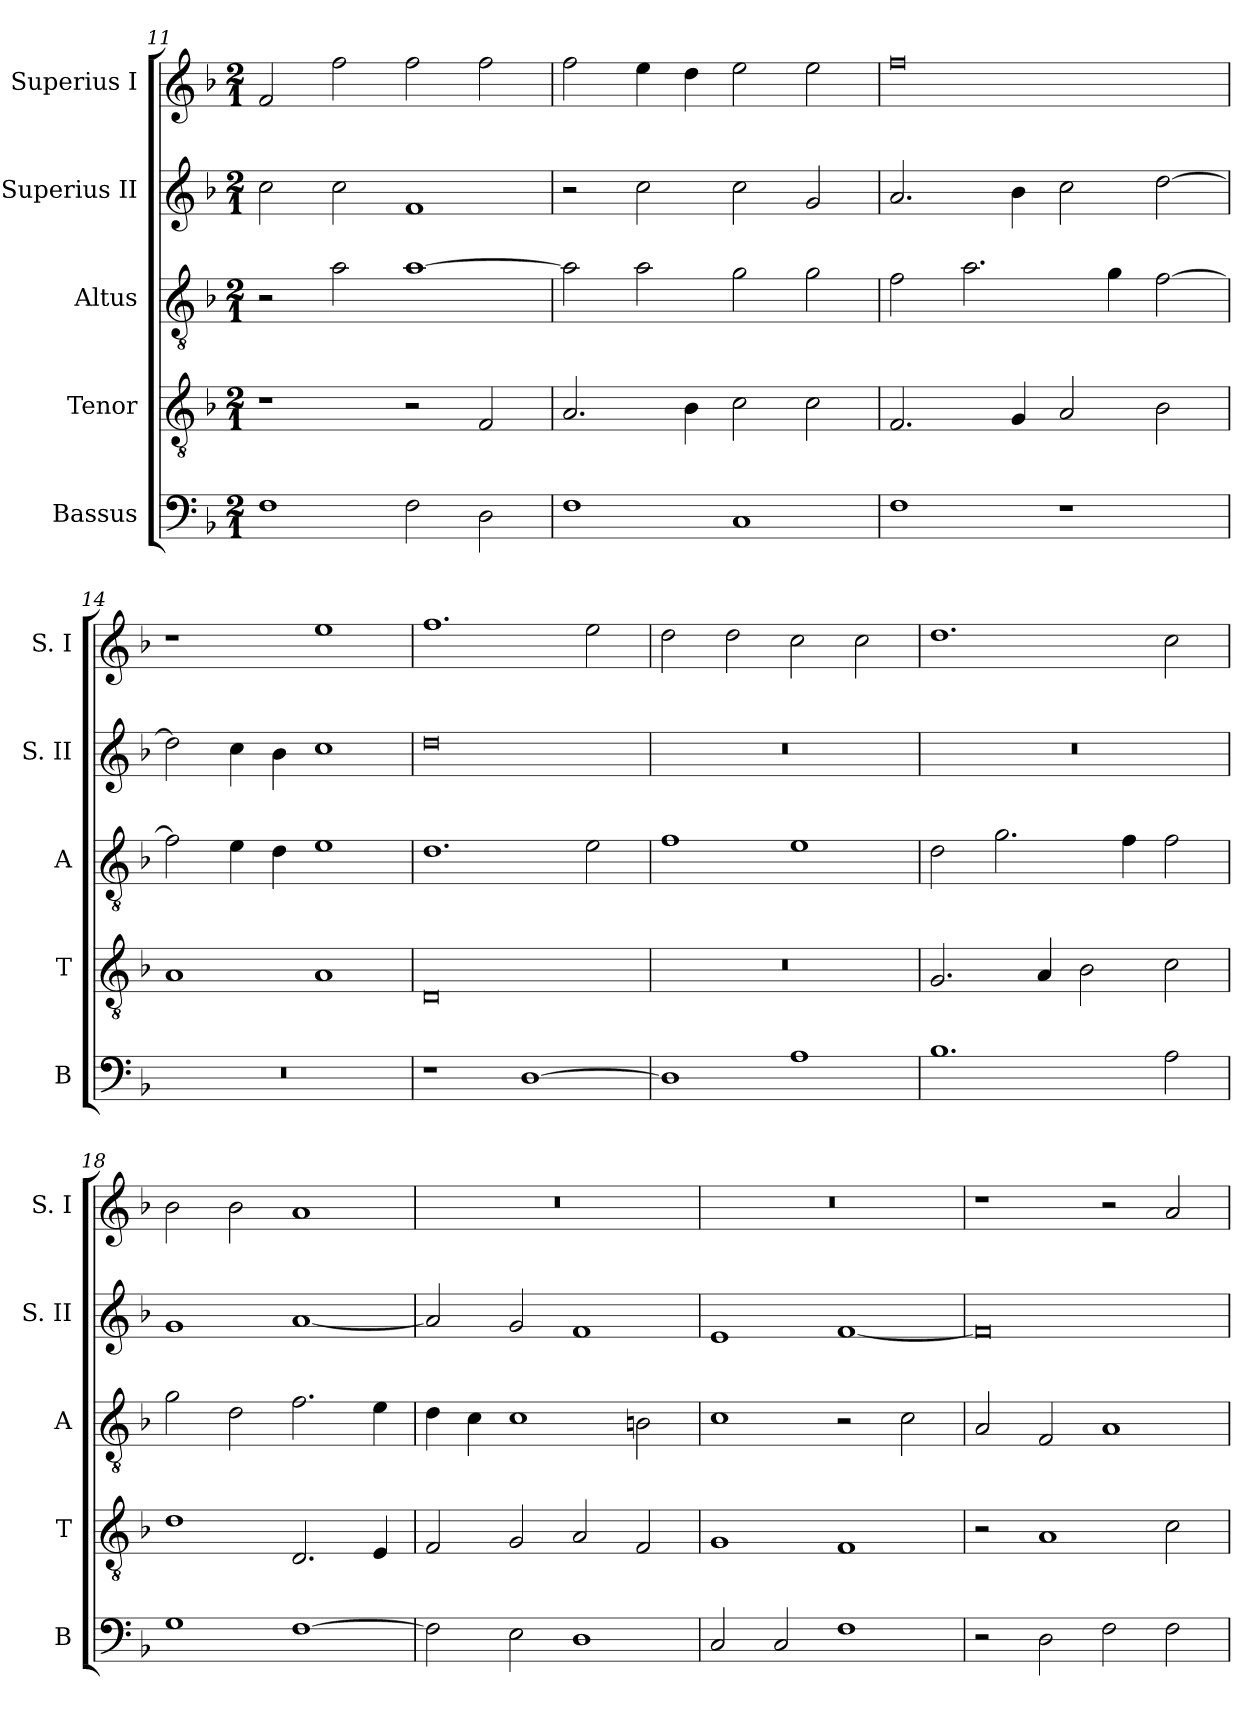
**kern	**kern	**kern	**kern	**kern
*part5	*part4	*part3	*part2	*part1
*staff5	*staff4	*staff3	*staff2	*staff1
*I"Bassus	*I"Tenor	*I"Altus	*I"Superius II	*I"Superius I
*I'B	*I'T	*I'A	*I'S. II	*I'S. I
*clefF4	*clefGv2	*clefGv2	*clefG2	*clefG2
*k[b-]	*k[b-]	*k[b-]	*k[b-]	*k[b-]
*F:	*F:	*F:	*F:	*F:
*M2/1	*M2/1	*M2/1	*M2/1	*M2/1
=11	=11	=11	=11	=11
1F	1r	2r	2cc	2f
.	.	2a	2cc	2ff
2F	2r	[1a	1f	2ff
2D	2F	.	.	2ff
=12	=12	=12	=12	=12
1F	2.A	2a]	2r	2ff
.	.	2a	2cc	4ee
.	4B-	.	.	4dd
1C	2c	2g	2cc	2ee
.	2c	2g	2g	2ee
=13	=13	=13	=13	=13
1F	2.F	2f	2.a	0ff
.	.	2.a	.	.
.	4G	.	4b-	.
1r	2A	.	2cc	.
.	.	4g	.	.
.	2B-	[2f	[2dd	.
=14	=14	=14	=14	=14
0r	1A	2f]	2dd]	1r
.	.	4e	4cc	.
.	.	4d	4b-	.
.	1A	1e	1cc	1ee
=15	=15	=15	=15	=15
1r	0D	1.d	0dd	1.ff
[1D	.	.	.	.
.	.	2e	.	2ee
=16	=16	=16	=16	=16
1D]	0r	1f	0r	2dd
.	.	.	.	2dd
1A	.	1e	.	2cc
.	.	.	.	2cc
=17	=17	=17	=17	=17
1.B-	2.G	2d	0r	1.dd
.	.	2.g	.	.
.	4A	.	.	.
.	2B-	.	.	.
.	.	4f	.	.
2A	2c	2f	.	2cc
=18	=18	=18	=18	=18
1G	1d	2g	1g	2b-
.	.	2d	.	2b-
[1F	2.D	2.f	[1a	1a
.	4E	4e	.	.
=19	=19	=19	=19	=19
2F]	2F	4d	2a]	0r
.	.	4c	.	.
2E	2G	1c	2g	.
1D	2A	.	1f	.
.	2F	2Bn	.	.
=20	=20	=20	=20	=20
2C	1G	1c	1e	0r
2C	.	.	.	.
1F	1F	2r	[1f	.
.	.	2c	.	.
=21	=21	=21	=21	=21
2r	2r	2A	0f]	1r
2D	1A	2F	.	.
2F	.	1A	.	2r
2F	2c	.	.	2a
=	=	=	=	=
*-	*-	*-	*-	*-
